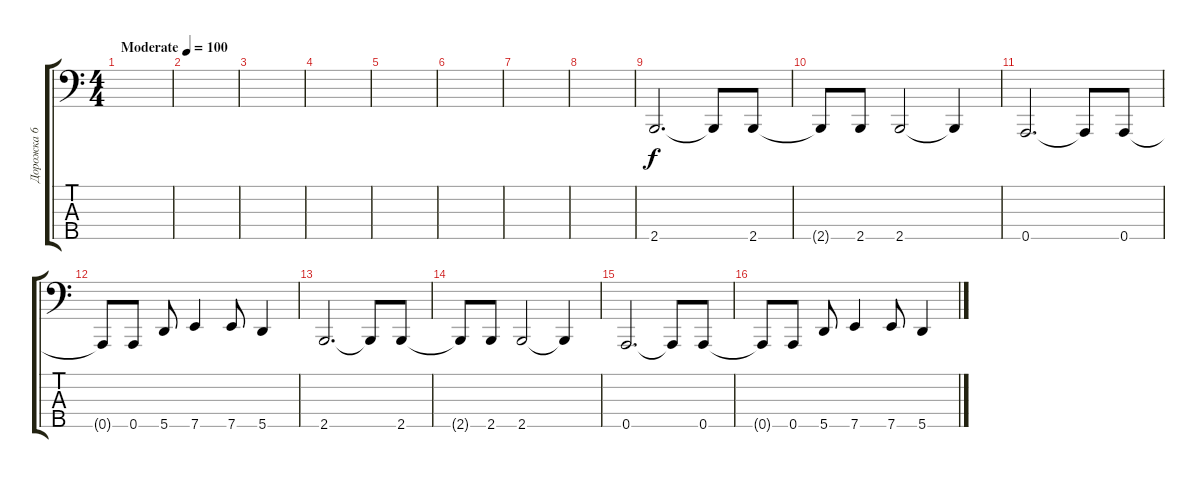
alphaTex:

\track ("Дорожка 6" "Дорожка 6") {instrument electricbasspick}
\staff {score tabs}
\tuning (F2 C2 G1 D1 A0) {hide}
\ts (4 4)
\tempo (100 "Moderate")
\clef f4
\ks c
|
|
|
|
|
|
|
|
2.5.2{d} 2.5{t}.8 2.5.8 |
2.5{t}.8 2.5.8 2.5.2 2.5{t}.4 |
0.5.2{d} 0.5{t}.8 0.5.8 |
0.5{t}.8 0.5.8 5.5.8 7.5.4 7.5.8 5.5.4 |
2.5.2{d} 2.5{t}.8 2.5.8 |
2.5{t}.8 2.5.8 2.5.2 2.5{t}.4 |
0.5.2{d} 0.5{t}.8 0.5.8 |
0.5{t}.8 0.5.8 5.5.8 7.5.4 7.5.8 5.5.4
